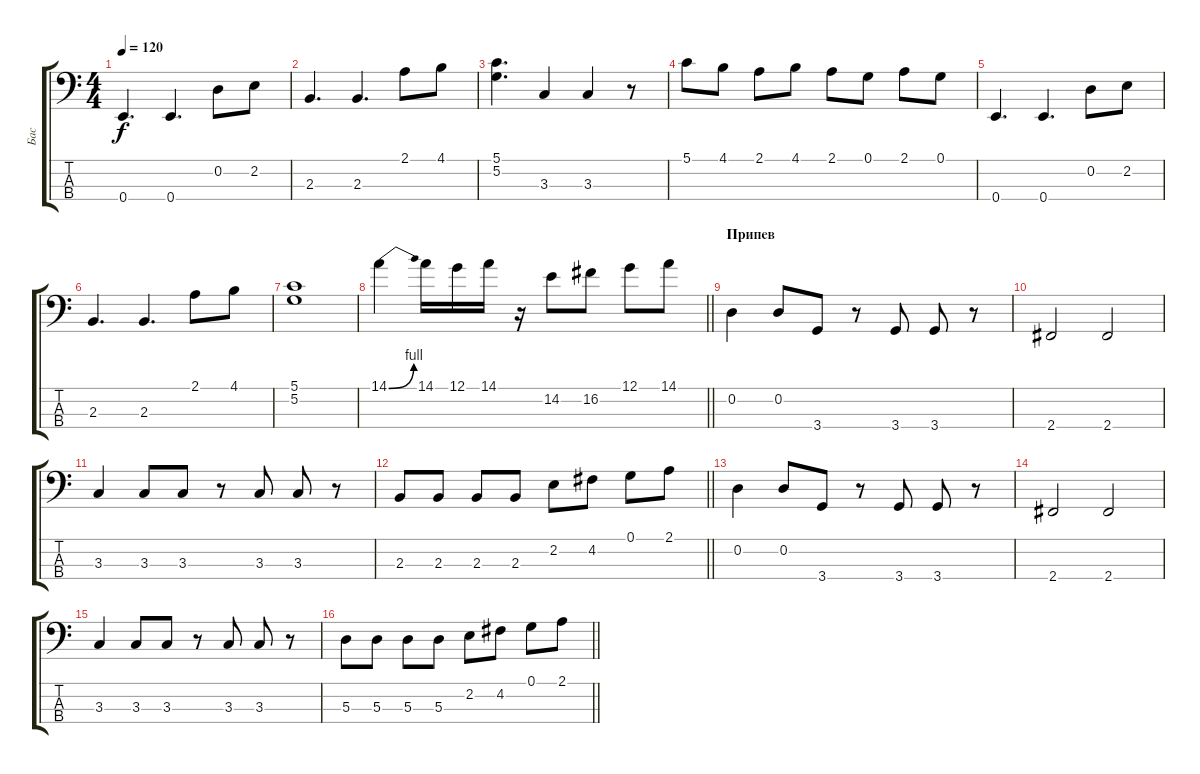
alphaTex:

\track ("Бас" "Бас") {instrument slapbass1}
\staff {score tabs}
\tuning (G2 D2 A1 E1) {hide}
\ts (4 4)
\tempo 120
\clef f4
\ks c
0.4.4{d dy f} 0.4.4{d} 0.2.8 2.2.8 |
2.3.4{d} 2.3.4{d} 2.1.8 4.1.8 |
(5.1 5.2).4{d} 3.3.4 3.3.4 r.8 |
5.1.8 4.1.8 2.1.8 4.1.8 2.1.8 0.1.8 2.1.8 0.1.8 |
0.4.4{d} 0.4.4{d} 0.2.8 2.2.8 |
2.3.4{d} 2.3.4{d} 2.1.8 4.1.8 |
(5.1 5.2).1 |
\barLineRight lightlight
14.1{be (bend 0 0 60 4)}.4 14.1.16 12.1.16 14.1.16 r.16 14.2.8 16.2.8 12.1.8 14.1.8 |
\section ("" "Припев")
0.2.4 0.2.8 3.4.8 r.8 3.4.8 3.4.8 r.8 |
2.4.2 2.4.2 |
3.3.4 3.3.8 3.3.8 r.8 3.3.8 3.3.8 r.8 |
\barLineRight lightlight
2.3.8 2.3.8 2.3.8 2.3.8 2.2.8 4.2.8 0.1.8 2.1.8 |
0.2.4 0.2.8 3.4.8 r.8 3.4.8 3.4.8 r.8 |
2.4.2 2.4.2 |
3.3.4 3.3.8 3.3.8 r.8 3.3.8 3.3.8 r.8 |
\barLineRight lightlight
5.3.8 5.3.8 5.3.8 5.3.8 2.2.8 4.2.8 0.1.8 2.1.8
